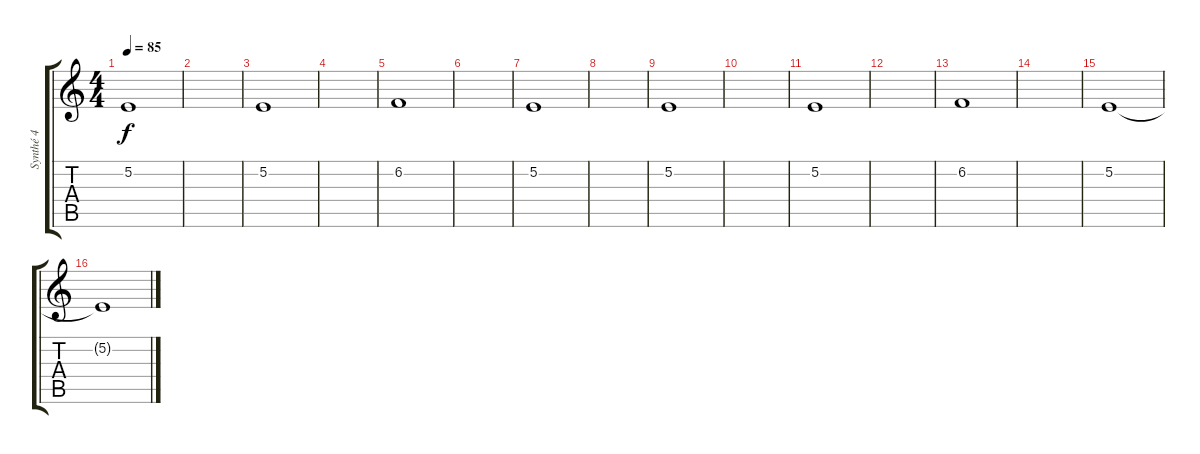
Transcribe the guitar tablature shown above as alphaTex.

\track ("Synthé 4" "Synthé 4") {instrument stringensemble2}
\staff {score tabs}
\tuning (E4 B3 G3 D3 A2 E2) {hide}
\ts (4 4)
\tempo 85
\clef g2
\ks c
5.2.1{dy f} |
|
5.2.1 |
|
6.2.1 |
|
5.2.1 |
|
5.2.1 |
|
5.2.1 |
|
6.2.1 |
|
5.2.1 |
5.2{t}.1
